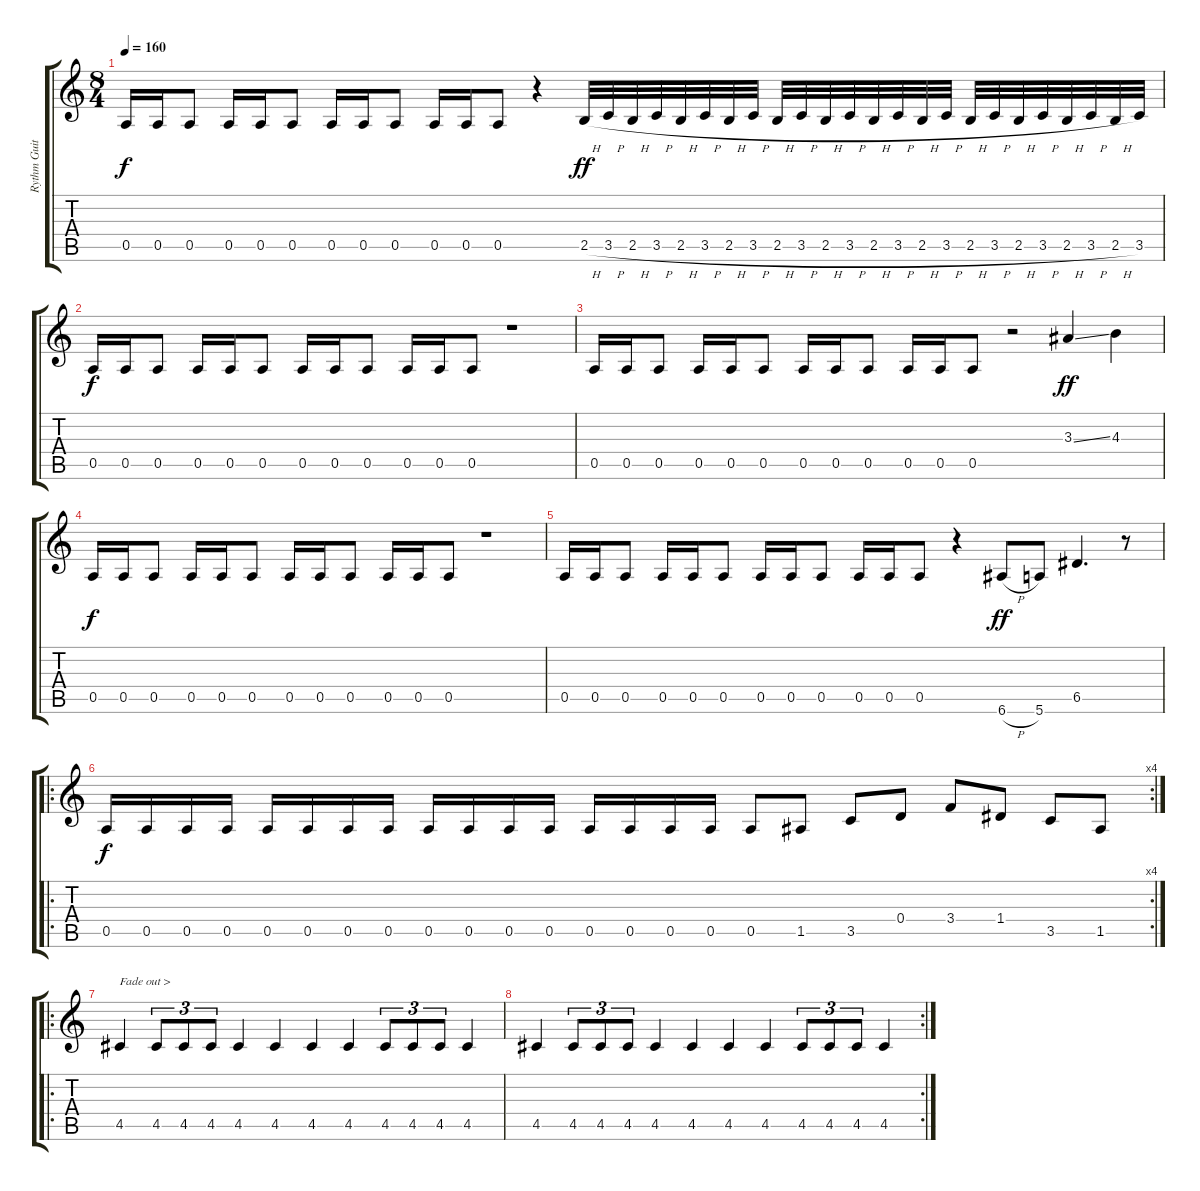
\track ("Rythm Guitar" "Rythm Guit") {instrument distortionguitar}
\staff {score tabs}
\tuning (E4 B3 G3 D3 A2 E2) {hide}
\ts (8 4)
\tempo 160
\clef g2
\ks c
0.5.16{dy f} 0.5.16 0.5.8 0.5.16 0.5.16 0.5.8 0.5.16 0.5.16 0.5.8 0.5.16 0.5.16 0.5.8 r.4 2.5{h}.32{dy ff} 3.5{h}.32 2.5{h}.32 3.5{h}.32 2.5{h}.32 3.5{h}.32 2.5{h}.32 3.5{h}.32 2.5{h}.32 3.5{h}.32 2.5{h}.32 3.5{h}.32 2.5{h}.32 3.5{h}.32 2.5{h}.32 3.5{h}.32 2.5{h}.32 3.5{h}.32 2.5{h}.32 3.5{h}.32 2.5{h}.32 3.5{h}.32 2.5{h}.32 3.5.32 |
0.5.16{dy f} 0.5.16 0.5.8 0.5.16 0.5.16 0.5.8 0.5.16 0.5.16 0.5.8 0.5.16 0.5.16 0.5.8 r.1 |
0.5.16 0.5.16 0.5.8 0.5.16 0.5.16 0.5.8 0.5.16 0.5.16 0.5.8 0.5.16 0.5.16 0.5.8 r.2 3.3{ss}.4{dy ff} 4.3.4 |
0.5.16{dy f} 0.5.16 0.5.8 0.5.16 0.5.16 0.5.8 0.5.16 0.5.16 0.5.8 0.5.16 0.5.16 0.5.8 r.1 |
0.5.16 0.5.16 0.5.8 0.5.16 0.5.16 0.5.8 0.5.16 0.5.16 0.5.8 0.5.16 0.5.16 0.5.8 r.4 6.6{h}.8{dy ff} 5.6.8 6.5.4{d} r.8 |
\ro
\rc 4
0.5.16{dy f} 0.5.16 0.5.16 0.5.16 0.5.16 0.5.16 0.5.16 0.5.16 0.5.16 0.5.16 0.5.16 0.5.16 0.5.16 0.5.16 0.5.16 0.5.16 0.5.8 1.5.8 3.5.8 0.4.8 3.4.8 1.4.8 3.5.8 1.5.8 |
\ro
4.5.4{txt "Fade out >"} 4.5.8{tu (3 2)} 4.5.8{tu (3 2)} 4.5.8{tu (3 2)} 4.5.4 4.5.4 4.5.4 4.5.4 4.5.8{tu (3 2)} 4.5.8{tu (3 2)} 4.5.8{tu (3 2)} 4.5.4 |
\rc 2
4.5.4 4.5.8{tu (3 2)} 4.5.8{tu (3 2)} 4.5.8{tu (3 2)} 4.5.4 4.5.4 4.5.4 4.5.4 4.5.8{tu (3 2)} 4.5.8{tu (3 2)} 4.5.8{tu (3 2)} 4.5.4
